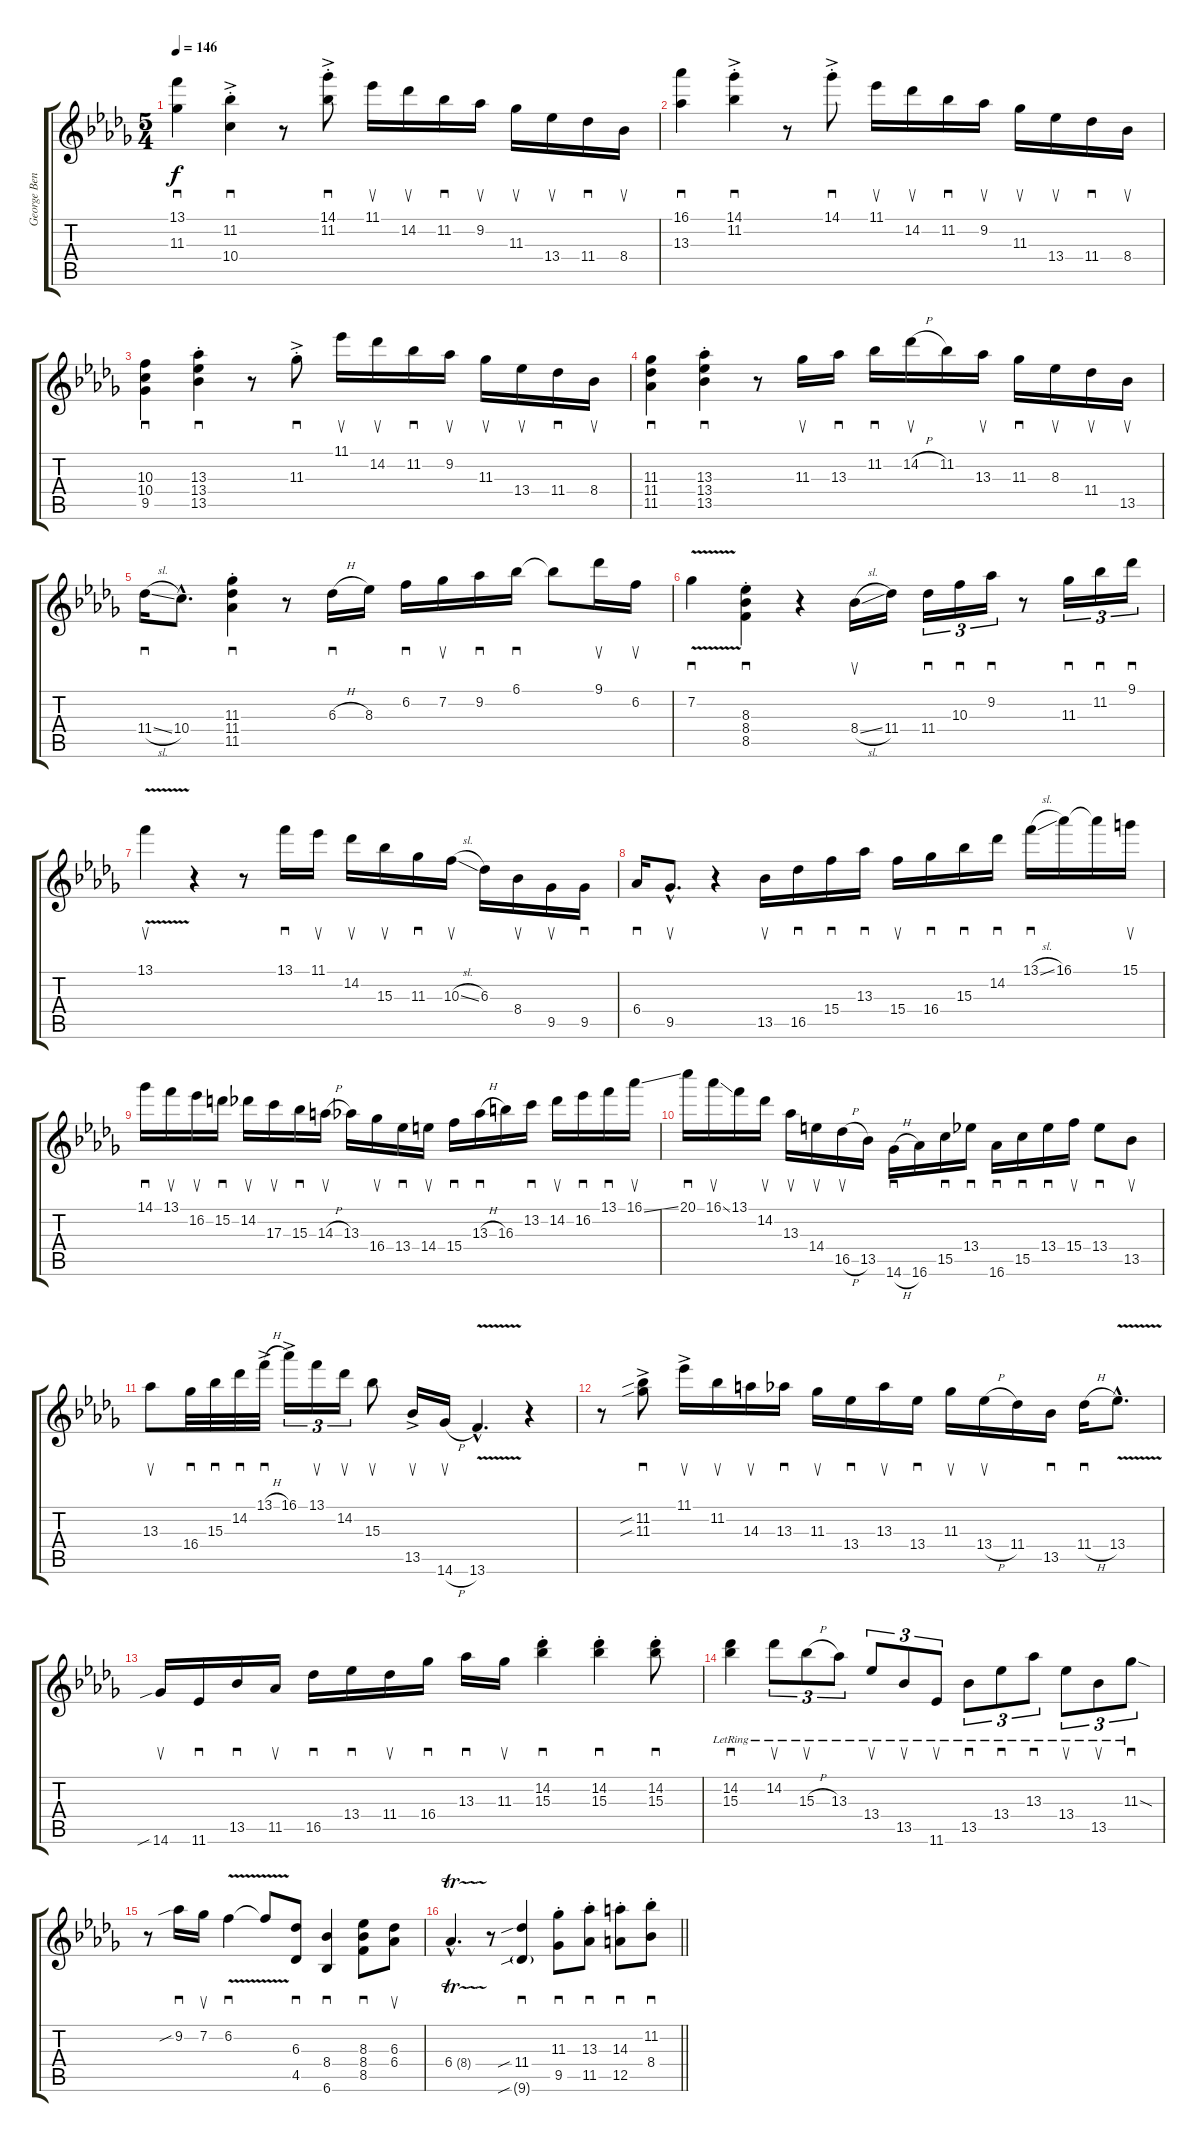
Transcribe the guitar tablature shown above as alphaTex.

\track ("George Benson Lead Guitar" "George Ben") {instrument electricguitarjazz}
\staff {score tabs}
\tuning (E4 B3 G3 D3 A2 E2) {hide}
\ts (5 4)
\tempo 146
\clef g2
\ks db
(13.1 11.3).4{sd dy f} (11.2{ac st} 10.4{ac st}).4{sd} r.8 (14.1{ac st} 11.2{ac st}).8{sd} 11.1.16{su} 14.2.16{su} 11.2.16{sd} 9.2.16{su} 11.3.16{su} 13.4.16{su} 11.4.16{sd} 8.4.16{su} |
(16.1 13.3).4{sd} (14.1{ac st} 11.2{ac st}).4{sd} r.8 14.1{ac st}.8{sd} 11.1.16{su} 14.2.16{su} 11.2.16{sd} 9.2.16{su} 11.3.16{su} 13.4.16{su} 11.4.16{sd} 8.4.16{su} |
(10.3 10.4 9.5).4{sd} (13.3{st} 13.4{st} 13.5{st}).4{sd} r.8 11.3{ac st}.8{sd} 11.1.16{su} 14.2.16{su} 11.2.16{sd} 9.2.16{su} 11.3.16{su} 13.4.16{su} 11.4.16{sd} 8.4.16{su} |
(11.3 11.4 11.5).4{sd} (13.3{st} 13.4{st} 13.5{st}).4{sd} r.8 11.3.16{su} 13.3.16{sd} 11.2.16{sd} 14.2{h}.16{su} 11.2.16 13.3.16{su} 11.3.16{sd} 8.3.16{su} 11.4.16{su} 13.5.16{su} |
11.4{sl}.16{sd} 10.4{hac}.8{d} (11.3{st} 11.4{st} 11.5{st}).4{sd} r.8 6.3{h}.16{sd} 8.3.16 6.2.16{sd} 7.2.16{su} 9.2.16{sd} 6.1.16{sd} 6.1{t}.8 9.1.16{su} 6.2.16{su} |
7.2{v}.4{sd} (8.3{st} 8.4{st} 8.5{st}).4{sd} r.4 8.4{sl}.16{su} 11.4.16 11.4.16{sd tu (3 2)} 10.3.16{sd tu (3 2)} 9.2.16{sd tu (3 2)} r.8 11.3.16{sd tu (3 2)} 11.2.16{sd tu (3 2)} 9.1.16{sd tu (3 2)} |
13.1{v}.4{su} r.4 r.8 13.1.16{sd} 11.1.16{su} 14.2.16{su} 15.3.16{su} 11.3.16{sd} 10.3{sl}.16{su} 6.3.16 8.4.16{su} 9.5.16{su} 9.5.16{sd} |
6.4.16{sd} 9.5{hac}.8{d su} r.4 13.5.16{su} 16.5.16{sd} 15.4.16{sd} 13.3.16{sd} 15.4.16{su} 16.4.16{sd} 15.3.16{sd} 14.2.16{sd} 13.1{sl}.16{sd} 16.1.16 16.1{t}.16 15.1.16{su} |
14.1.16{sd} 13.1.16{su} 16.2.16{su} 15.2.16{sd} 14.2.16{su} 17.3.16{su} 15.3.16{sd} 14.3{h}.16{su} 13.3.16 16.4.16{su} 13.4.16{sd} 14.4.16{su} 15.4.16{sd} 13.3{h}.16{sd} 16.3.16 13.2.16{sd} 14.2.16{su} 16.2.16{sd} 13.1.16{sd} 16.1{ss}.16{su} |
20.1.16{sd} 16.1{ss}.16{su} 13.1.16 14.2.16{su} 13.3.16{su} 14.4.16{su} 16.5{h}.16{su} 13.5.16 14.6{h}.16{sd} 16.6.16 15.5.16{sd} 13.4.16{sd} 16.6.16{sd} 15.5.16{sd} 13.4.16{sd} 15.4.16{su} 13.4.8{sd} 13.5.8{su} |
13.3.8{su} 16.4.32{sd} 15.3.32{sd} 14.2.32{sd} 13.1{h ac}.32{sd} 16.1{ac}.16{tu (3 2)} 13.1.16{su tu (3 2)} 14.2.16{su tu (3 2)} 15.3.8{su} 13.5{ac}.16{su} 14.6{h}.16{su} 13.6{v hac}.4{d} r.4 |
r.8 (11.2{sib ac} 11.3{sib ac}).8{sd} 11.1{ac}.16{su} 11.2.16{su} 14.3.16{su} 13.3.16{sd} 11.3.16{su} 13.4.16{sd} 13.3.16{su} 13.4.16{sd} 11.3.16{su} 13.4{h}.16{su} 11.4.16 13.5.16{sd} 11.4{h}.16{sd} 13.4{v hac}.8{d} |
14.6{sib}.16{su} 11.6.16{sd} 13.5.16{sd} 11.5.16{su} 16.5.16{sd} 13.4.16{sd} 11.4.16{su} 16.4.16{sd} 13.3.16{sd} 11.3.16{su} (14.2{st} 15.3{st}).4{sd} (14.2{st} 15.3{st}).4{sd} (14.2{st} 15.3{st}).8{sd} |
(14.2{lr} 15.3{lr}).4{sd} 14.2{lr}.8{su tu (3 2)} 15.3{h lr}.8{su tu (3 2)} 13.3{lr}.8{tu (3 2)} 13.4{lr}.8{su tu (3 2)} 13.5{lr}.8{su tu (3 2)} 11.6{lr}.8{su tu (3 2)} 13.5{lr}.8{sd tu (3 2)} 13.4{lr}.8{sd tu (3 2)} 13.3{lr}.8{sd tu (3 2)} 13.4{lr}.8{su tu (3 2)} 13.5{lr}.8{su tu (3 2)} 11.3{sod lr}.8{sd tu (3 2)} |
r.8 9.2{sib}.16{sd} 7.2.16{su} 6.2{v}.4{sd} 6.2{v t}.8 (6.3 4.5).8{sd} (8.4 6.6).4{sd} (8.3 8.4 8.5).8{sd} (6.3 6.4).8{su} |
\barLineRight lightlight
6.4{tr (8 32) hac}.4{d} r.8 (11.4{sib} 9.6{sib g}).4{sd} (11.3{st} 9.5{st}).8{sd} (13.3{st} 11.5{st}).8{sd} (14.3{st} 12.5{st}).8{sd} (11.2{st} 8.4{st}).8{sd}
